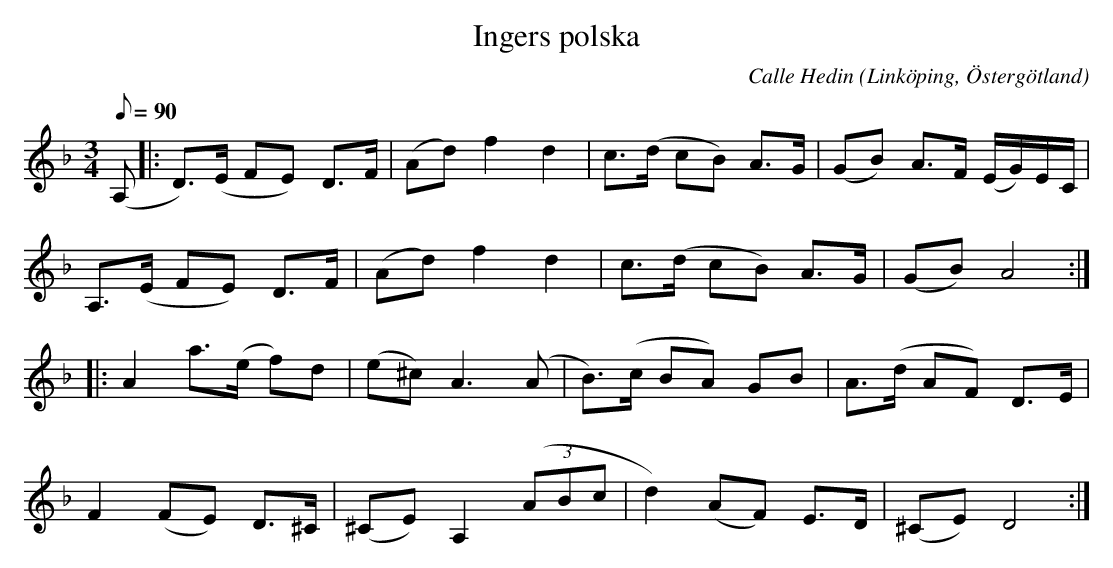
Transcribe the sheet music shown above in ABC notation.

X:1
T:Ingers polska
C:Calle Hedin
O:Linköping, Östergötland
M:3/4
K:Dm
Q:90
(A, |:  D3/2)(E1/2 FE) D>F | (Ad) f2 d2 | c3/2(d1/2 cB) A>G | (GB) A>F (E1/2G1/2)E1/2C1/2 |
 A,3/2(E1/2 FE) D>F | (Ad) f2 d2 | c3/2(d1/2 cB) A>G | (GB) A4 :|
|:A2 a>(e f)d | (e^c) A2>(A2   |   B)>(c BA) GB | A>(d AF) D>E |
F2 (FE) D>^C | (^CE)  A,2 ((3ABc | d2)  (AF) E>D| (^CE) D4 :|[
